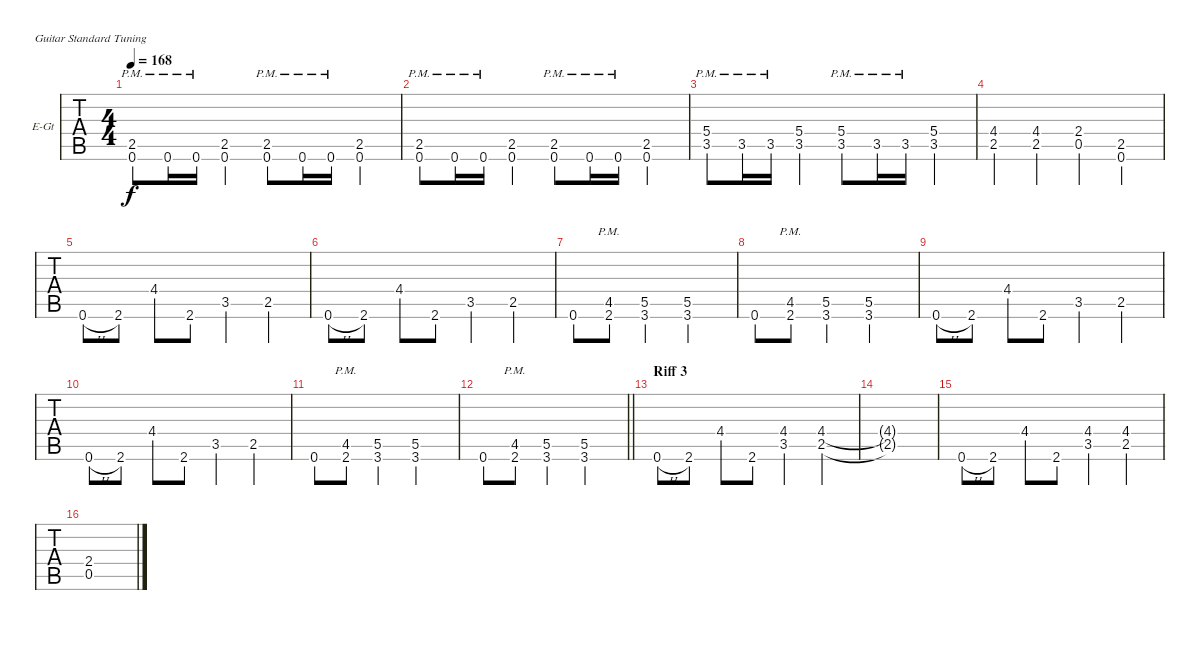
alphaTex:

\bracketExtendMode groupsimilarinstruments
\firstSystemTrackNameOrientation horizontal
\otherSystemsTrackNameOrientation horizontal
\track ("Guitar 01" "E-Gt") {instrument distortionguitar}
\staff {tabs}
\tuning (E4 B3 G3 D3 A2 E2)
\ts (4 4)
\tempo 168
\clef g2
\ks c
(2.5{pm} 0.6{pm}).8{dy f} 0.6{pm}.16 0.6{pm}.16 (2.5 0.6).4 (2.5{pm} 0.6{pm}).8 0.6{pm}.16 0.6{pm}.16 (2.5 0.6).4 |
(2.5{pm} 0.6{pm}).8 0.6{pm}.16 0.6{pm}.16 (2.5 0.6).4 (2.5{pm} 0.6{pm}).8 0.6{pm}.16 0.6{pm}.16 (2.5 0.6).4 |
(5.4{pm} 3.5{pm}).8 3.5{pm}.16 3.5{pm}.16 (5.4 3.5).4 (5.4{pm} 3.5{pm}).8 3.5{pm}.16 3.5{pm}.16 (5.4 3.5).4 |
(4.4 2.5).4 (4.4 2.5).4 (2.4 0.5).4 (2.5 0.6).4 |
0.6{h}.8 2.6.8 4.4.8 2.6.8 3.5.4 2.5.4 |
0.6{h}.8 2.6.8 4.4.8 2.6.8 3.5.4 2.5.4 |
0.6.8 (4.5{pm} 2.6{pm}).8 (5.5{st} 3.6{st}).4 (5.5 3.6).2 |
0.6.8 (4.5{pm} 2.6{pm}).8 (5.5{st} 3.6{st}).4 (5.5 3.6).2 |
0.6{h}.8 2.6.8 4.4.8 2.6.8 3.5.4 2.5.4 |
0.6{h}.8 2.6.8 4.4.8 2.6.8 3.5.4 2.5.4 |
0.6.8 (4.5{pm} 2.6{pm}).8 (5.5{st} 3.6{st}).4 (5.5 3.6).2 |
\barLineRight lightlight
0.6.8 (4.5{pm} 2.6{pm}).8 (5.5{st} 3.6{st}).4 (5.5 3.6).2 |
\section ("" "Riff 3")
0.6{h}.8 2.6.8 4.4.8 2.6.8 (4.4 3.5).4 (4.4 2.5).4 |
(4.4{t} 2.5{t}).1 |
0.6{h}.8 2.6.8 4.4.8 2.6.8 (4.4 3.5).4 (4.4 2.5).4 |
(2.4 0.5).1
